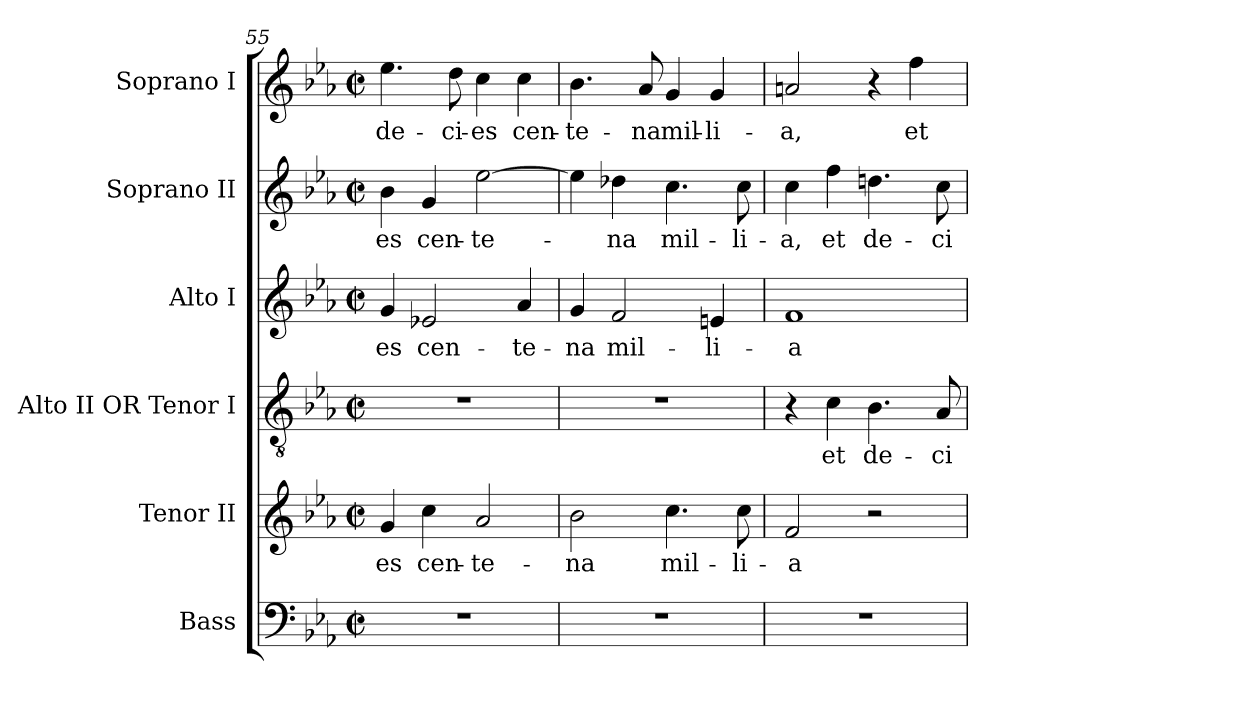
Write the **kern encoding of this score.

**kern	**kern	**text	**kern	**text	**kern	**text	**kern	**text	**kern	**text
*part6	*part5	*part5	*part4	*part4	*part3	*part3	*part2	*part2	*part1	*part1
*staff6	*staff5	*staff5	*staff4	*staff4	*staff3	*staff3	*staff2	*staff2	*staff1	*staff1
*I"Bass	*I"Tenor II	*	*I"Alto II  OR    Tenor I	*	*I"Alto I	*	*I"Soprano II	*	*I"Soprano I	*
*I'B.	*I'T. II	*	*I'T. I	*	*I'A.	*	*I'S. II	*	*I'S. I	*
*clefF4	*clefG2	*	*clefGv2	*	*clefG2	*	*clefG2	*	*clefG2	*
*	*ITrd7c12	*	*ITrd7c12	*	*	*	*	*	*	*
*k[b-e-a-]	*k[b-e-a-]	*	*k[b-e-a-]	*	*k[b-e-a-]	*	*k[b-e-a-]	*	*k[b-e-a-]	*
*c:	*c:	*	*c:	*	*c:	*	*c:	*	*c:	*
*M2/2	*M2/2	*	*M2/2	*	*M2/2	*	*M2/2	*	*M2/2	*
*met(c|)	*met(c|)	*	*met(c|)	*	*met(c|)	*	*met(c|)	*	*met(c|)	*
=55	=55	=55	=55	=55	=55	=55	=55	=55	=55	=55
!	!	!LO:LY:b:color=#000000	!	!	!	!	!	!	!	!
!	!	!	!	!	!	!LO:LY:b:color=#000000	!	!	!	!
!	!	!	!	!	!	!	!	!LO:LY:b:color=#000000	!	!
!	!	!	!	!	!	!	!	!	!	!LO:LY:b:color=#000000
1r	4Gi/	-es	1r	.	4gi/	-es	4b-i\	-es	4.ee-i\	de-
!	!	!LO:LY:b:color=#000000	!	!	!	!	!	!	!	!
!	!	!	!	!	!	!LO:LY:b:color=#000000	!	!	!	!
!	!	!	!	!	!	!	!	!LO:LY:b:color=#000000	!	!
.	4ci\	cen-	.	.	2e-Xi/	cen-	4gi/	cen-	.	.
!	!	!	!	!	!	!	!	!	!	!LO:LY:b:color=#000000
.	.	.	.	.	.	.	.	.	8ddi\	-ci-
!	!	!LO:LY:b:color=#000000	!	!	!	!	!	!	!	!
!	!	!	!	!	!	!	!	!LO:LY:b:color=#000000	!	!
!	!	!	!	!	!	!	!	!	!	!LO:LY:b:color=#000000
.	2A-i/	-te-	.	.	.	.	[>2ee-i\	-te-	4cci\	-es
!	!	!	!	!	!	!LO:LY:b:color=#000000	!	!	!	!
!	!	!	!	!	!	!	!	!	!	!LO:LY:b:color=#000000
.	.	.	.	.	4a-i/	-te-	.	.	4cci\	cen-
=56	=56	=56	=56	=56	=56	=56	=56	=56	=56	=56
!	!	!LO:LY:b:color=#000000	!	!	!	!	!	!	!	!
!	!	!	!	!	!	!LO:LY:b:color=#000000	!	!	!	!
!	!	!	!	!	!	!	!	!	!	!LO:LY:b:color=#000000
1r	2B-i\	-na	1r	.	4gi/	-na	4ee-i\]	.	4.b-i\	-te-
!	!	!	!	!	!	!LO:LY:b:color=#000000	!	!	!	!
!	!	!	!	!	!	!	!	!LO:LY:b:color=#000000	!	!
.	.	.	.	.	2fi/	mil-	4dd-Xi\	-na	.	.
!	!	!	!	!	!	!	!	!	!	!LO:LY:b:color=#000000
.	.	.	.	.	.	.	.	.	8a-i/	-na
!	!	!LO:LY:b:color=#000000	!	!	!	!	!	!	!	!
!	!	!	!	!	!	!	!	!LO:LY:b:color=#000000	!	!
!	!	!	!	!	!	!	!	!	!	!LO:LY:b:color=#000000
.	4.ci\	mil-	.	.	.	.	4.cci\	mil-	4gi/	mil-
!	!	!	!	!	!	!LO:LY:b:color=#000000	!	!	!	!
!	!	!	!	!	!	!	!	!	!	!LO:LY:b:color=#000000
.	.	.	.	.	4eni/	-li-	.	.	4gi/	-li-
!	!	!LO:LY:b:color=#000000	!	!	!	!	!	!	!	!
!	!	!	!	!	!	!	!	!LO:LY:b:color=#000000	!	!
.	8ci\	-li-	.	.	.	.	8cci\	-li-	.	.
=57	=57	=57	=57	=57	=57	=57	=57	=57	=57	=57
!	!	!LO:LY:b:color=#000000	!	!	!	!	!	!	!	!
!	!	!	!	!	!	!LO:LY:b:color=#000000	!	!	!	!
!	!	!	!	!	!	!	!	!LO:LY:b:color=#000000	!	!
!	!	!	!	!	!	!	!	!	!	!LO:LY:b:color=#000000
1r	2Fi/	-a	4r	.	1fi	-a	4cci\	-a,	2ani/	-a,
!	!	!	!	!LO:LY:b:color=#000000	!	!	!	!	!	!
!	!	!	!	!	!	!	!	!LO:LY:b:color=#000000	!	!
.	.	.	4Ci\	et	.	.	4ffi\	et	.	.
!	!	!	!	!LO:LY:b:color=#000000	!	!	!	!	!	!
!	!	!	!	!	!	!	!	!LO:LY:b:color=#000000	!	!
.	2r	.	4.BB-i\	de-	.	.	4.ddni\	de-	4r	.
!	!	!	!	!	!	!	!	!	!	!LO:LY:b:color=#000000
.	.	.	.	.	.	.	.	.	4ffi\	et
!	!	!	!	!LO:LY:b:color=#000000	!	!	!	!	!	!
!	!	!	!	!	!	!	!	!LO:LY:b:color=#000000	!	!
.	.	.	8AA-i/	-ci-	.	.	8cci\	-ci-	.	.
=	=	=	=	=	=	=	=	=	=	=
*-	*-	*-	*-	*-	*-	*-	*-	*-	*-	*-
